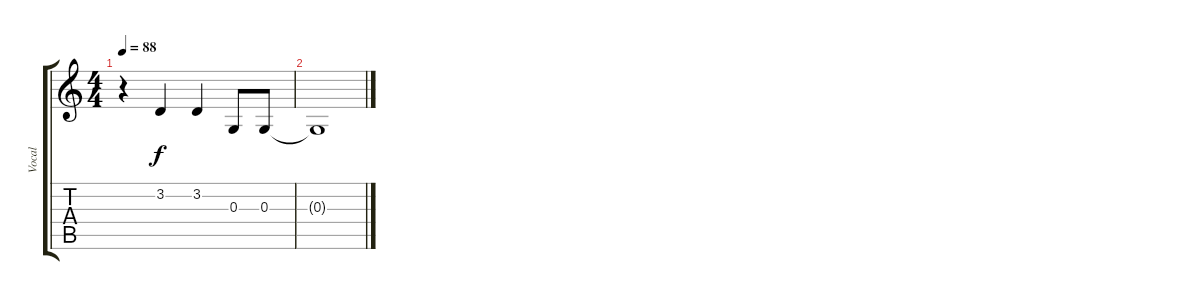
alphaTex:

\track ("Vocal" "Vocal") {instrument cello}
\staff {score tabs}
\tuning (E4 B3 G3 D3 A2 E2) {hide}
\ts (4 4)
\tempo 88
\clef g2
\ks c
r.4{dy f} 3.2.4 3.2.4 0.3.8 0.3.8 |
0.3{t}.1
